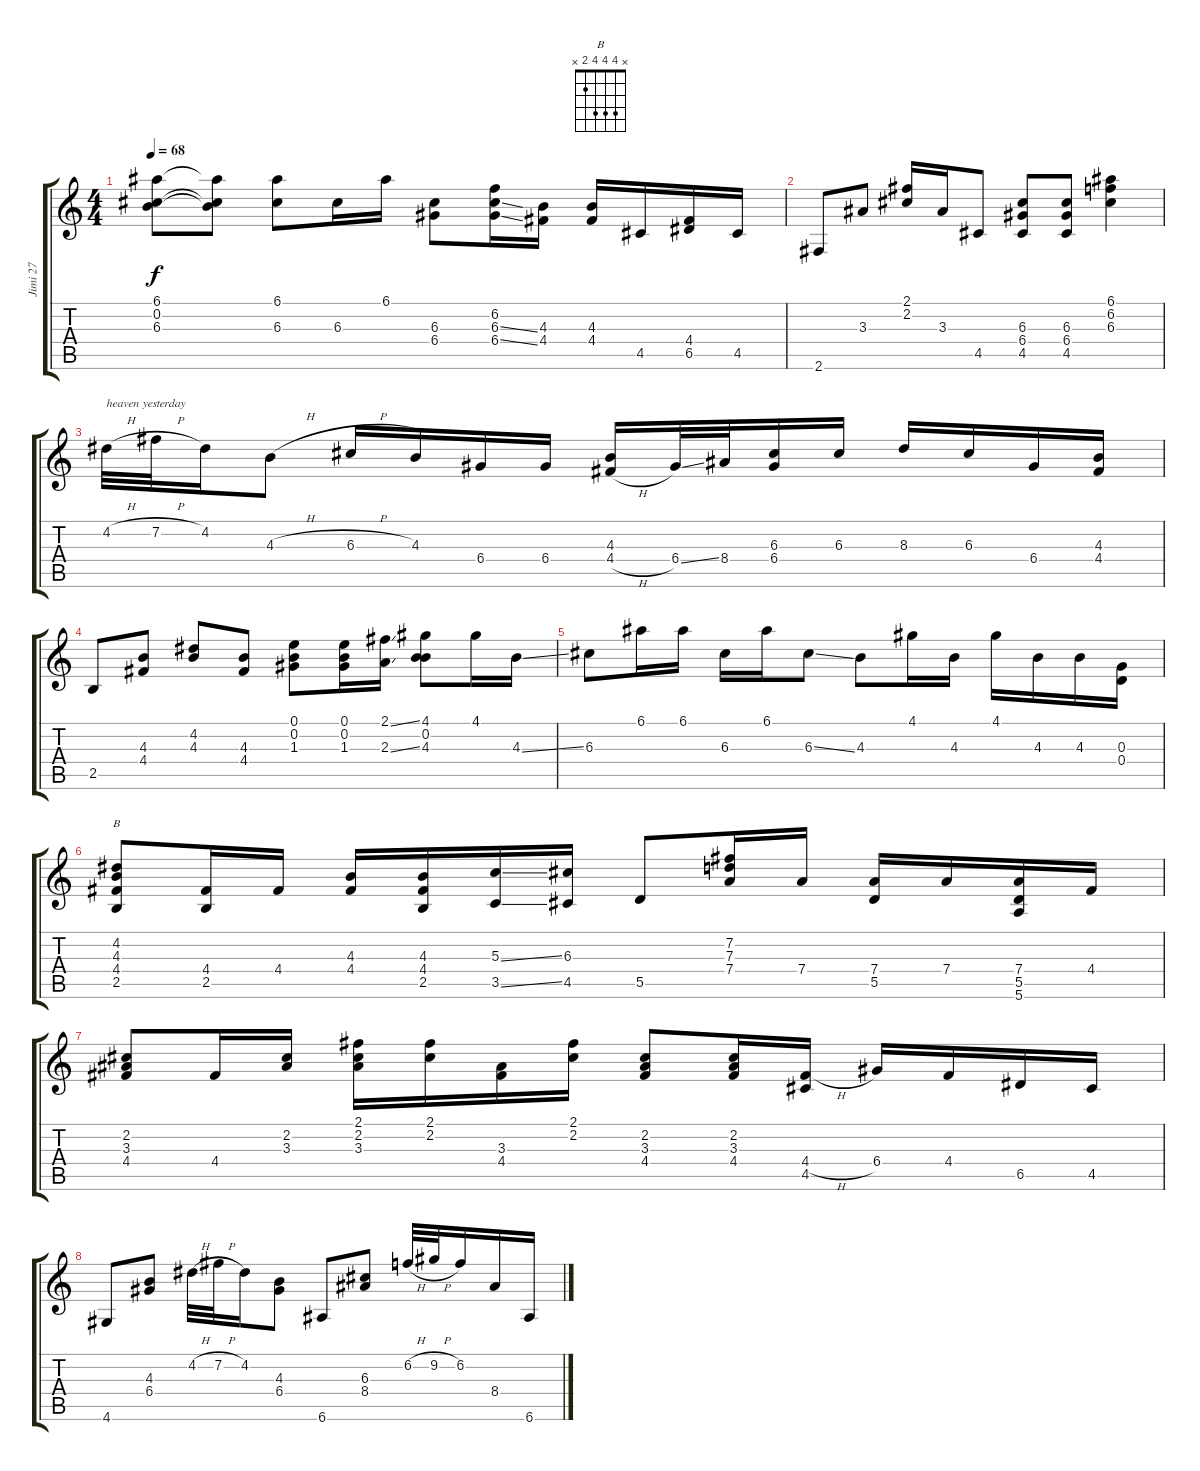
\track ("Jimi 27" "Jimi 27") {instrument electricguitarclean}
\staff {score tabs}
\tuning (E4 B3 G3 D3 A2 E2) {hide}
\chord ("B" x 4 4 4 2 x)
\ts (4 4)
\tempo 68
\clef g2
\ks c
(6.1 0.2 6.3).8{dy f} (6.1{t} 0.2{t} 6.3{t}).8 (6.1 6.3).8 6.3.16 6.1.16 (6.3 6.4).8 (6.2 6.3{ss} 6.4{ss}).16 (4.3 4.4).16 (4.3 4.4).16 4.5.16 (4.4 6.5).16 4.5.16 |
2.6.8 3.3.8 (2.1 2.2).16 3.3.16 4.5.8 (6.3 6.4 4.5).8 (6.3 6.4 4.5).8 (6.1 6.2 6.3).4 |
4.2{h}.32{txt "heaven yesterday"} 7.2{h}.32 4.2.16 4.3{h}.8 6.3{h}.16 4.3.16 6.4.16 6.4.16 (4.3 4.4{h}).16 6.4{ss}.32 8.4.32 (6.3 6.4).16 6.3.16 8.3.16 6.3.16 6.4.16 (4.3 4.4).16 |
2.5.8 (4.3 4.4).8 (4.2 4.3).8 (4.3 4.4).8 (0.1 0.2 1.3).8 (0.1 0.2 1.3).16 (2.1{ss} 2.3{ss}).16 (4.1 0.2 4.3).8 4.1.16 4.3{ss}.16 |
6.3.8 6.1.16 6.1.16 6.3.16 6.1.16 6.3{ss}.8 4.3.8 4.1.16 4.3.16 4.1.16 4.3.16 4.3.16 (0.3 0.4).16 |
(4.2 4.3 4.4 2.5).8{ch "B"} (4.4 2.5).16 4.4.16 (4.3 4.4).16 (4.3 4.4 2.5).16 (5.3{ss} 3.5{ss}).16 (6.3 4.5).16 5.5.8 (7.2 7.3 7.4).16 7.4.16 (7.4 5.5).16 7.4.16 (7.4 5.5 5.6).16 4.4.16 |
(2.2 3.3 4.4).8 4.4.16 (2.2 3.3).16 (2.1 2.2 3.3).16 (2.1 2.2).16 (3.3 4.4).16 (2.1 2.2).16 (2.2 3.3 4.4).8 (2.2 3.3 4.4).16 (4.4{h} 4.5).16 6.4.16 4.4.16 6.5.16 4.5.16 |
4.6.8 (4.3 6.4).8 4.2{h}.32 7.2{h}.32 4.2.16 (4.3 6.4).8 6.6.8 (6.3 8.4).8 6.2{h}.32 9.2{h}.32 6.2.16 8.4.16 6.6.16
